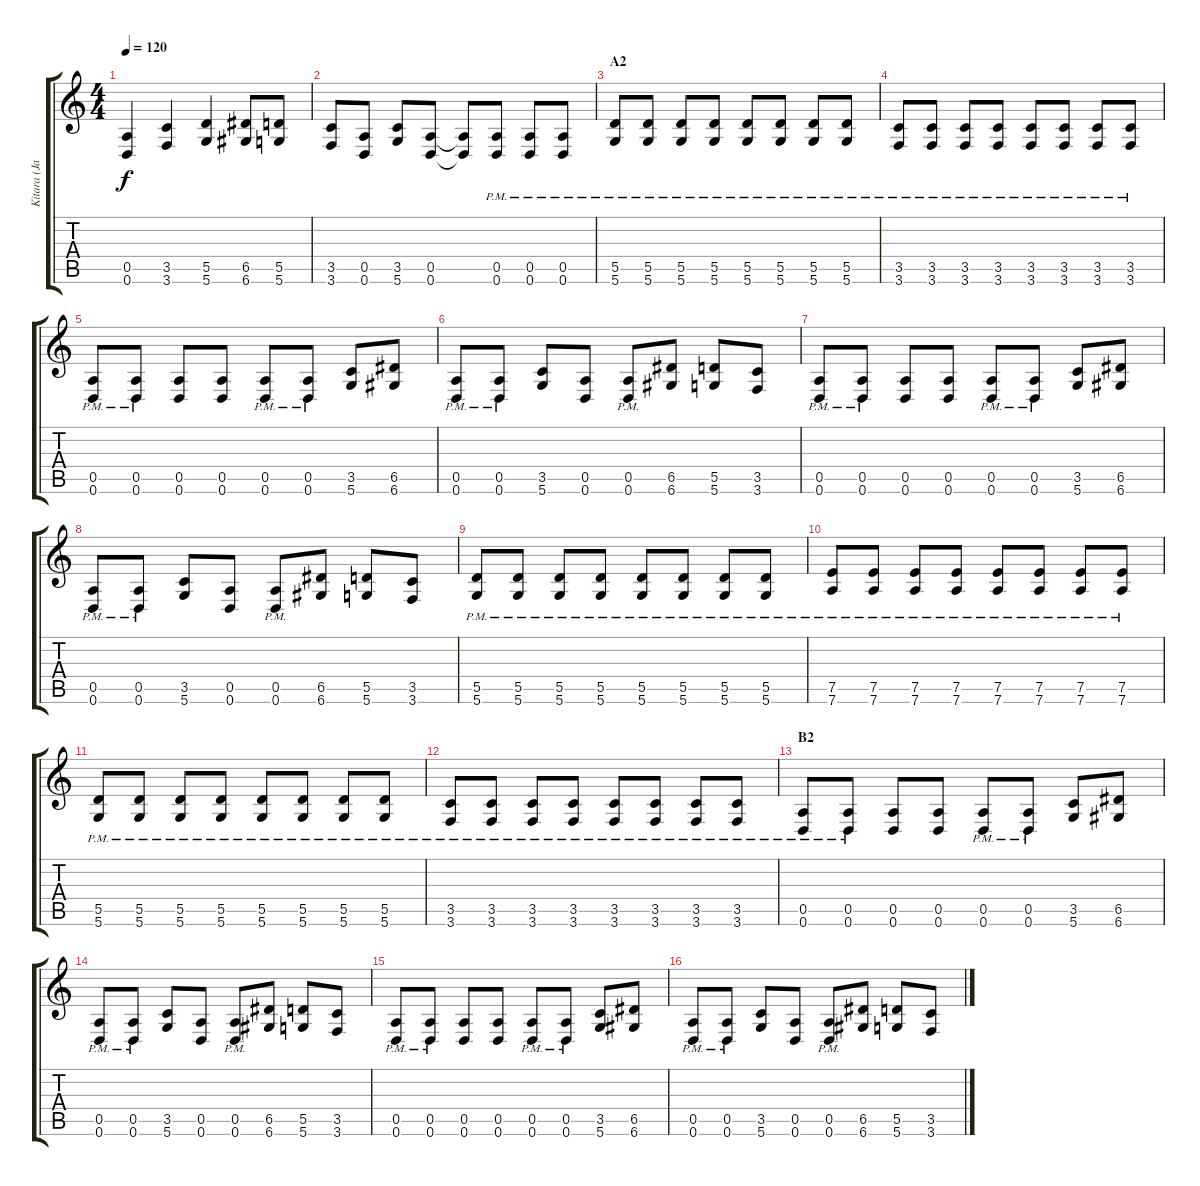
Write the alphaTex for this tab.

\track ("Kitara (Jarkko Petosalmi)" "Kitara (Ja") {instrument distortionguitar}
\staff {score tabs}
\tuning (E4 B3 G3 D3 A2 D2) {hide}
\ts (4 4)
\tempo 120
\clef g2
\ks c
(0.5 0.6).4{dy f} (3.5 3.6).4 (5.5 5.6).4 (6.5 6.6).8 (5.5 5.6).8 |
(3.5 3.6).8 (0.5 0.6).8 (3.5 5.6).8 (0.5 0.6).8 (0.5{t} 0.6{t}).8 (0.5{pm} 0.6{pm}).8 (0.5{pm} 0.6{pm}).8 (0.5{pm} 0.6{pm}).8 |
\section ("" "A2")
(5.5{pm} 5.6{pm}).8 (5.5{pm} 5.6{pm}).8 (5.5{pm} 5.6{pm}).8 (5.5{pm} 5.6{pm}).8 (5.5{pm} 5.6{pm}).8 (5.5{pm} 5.6{pm}).8 (5.5{pm} 5.6{pm}).8 (5.5{pm} 5.6{pm}).8 |
(3.5{pm} 3.6{pm}).8 (3.5{pm} 3.6{pm}).8 (3.5{pm} 3.6{pm}).8 (3.5{pm} 3.6{pm}).8 (3.5{pm} 3.6{pm}).8 (3.5{pm} 3.6{pm}).8 (3.5{pm} 3.6{pm}).8 (3.5{pm} 3.6{pm}).8 |
(0.5{pm} 0.6{pm}).8 (0.5{pm} 0.6{pm}).8 (0.5 0.6).8 (0.5 0.6).8 (0.5{pm} 0.6{pm}).8 (0.5{pm} 0.6{pm}).8 (3.5 5.6).8 (6.5 6.6).8 |
(0.5{pm} 0.6{pm}).8 (0.5{pm} 0.6{pm}).8 (3.5 5.6).8 (0.5 0.6).8 (0.5{pm} 0.6{pm}).8 (6.5 6.6).8 (5.5 5.6).8 (3.5 3.6).8 |
(0.5{pm} 0.6{pm}).8 (0.5{pm} 0.6{pm}).8 (0.5 0.6).8 (0.5 0.6).8 (0.5{pm} 0.6{pm}).8 (0.5{pm} 0.6{pm}).8 (3.5 5.6).8 (6.5 6.6).8 |
(0.5{pm} 0.6{pm}).8 (0.5{pm} 0.6{pm}).8 (3.5 5.6).8 (0.5 0.6).8 (0.5{pm} 0.6{pm}).8 (6.5 6.6).8 (5.5 5.6).8 (3.5 3.6).8 |
(5.5{pm} 5.6{pm}).8 (5.5{pm} 5.6{pm}).8 (5.5{pm} 5.6{pm}).8 (5.5{pm} 5.6{pm}).8 (5.5{pm} 5.6{pm}).8 (5.5{pm} 5.6{pm}).8 (5.5{pm} 5.6{pm}).8 (5.5{pm} 5.6{pm}).8 |
(7.5{pm} 7.6{pm}).8 (7.5{pm} 7.6{pm}).8 (7.5{pm} 7.6{pm}).8 (7.5{pm} 7.6{pm}).8 (7.5{pm} 7.6{pm}).8 (7.5{pm} 7.6{pm}).8 (7.5{pm} 7.6{pm}).8 (7.5{pm} 7.6{pm}).8 |
(5.5{pm} 5.6{pm}).8 (5.5{pm} 5.6{pm}).8 (5.5{pm} 5.6{pm}).8 (5.5{pm} 5.6{pm}).8 (5.5{pm} 5.6{pm}).8 (5.5{pm} 5.6{pm}).8 (5.5{pm} 5.6{pm}).8 (5.5{pm} 5.6{pm}).8 |
(3.5{pm} 3.6{pm}).8 (3.5{pm} 3.6{pm}).8 (3.5{pm} 3.6{pm}).8 (3.5{pm} 3.6{pm}).8 (3.5{pm} 3.6{pm}).8 (3.5{pm} 3.6{pm}).8 (3.5{pm} 3.6{pm}).8 (3.5{pm} 3.6{pm}).8 |
\section ("" "B2")
(0.5{pm} 0.6{pm}).8 (0.5{pm} 0.6{pm}).8 (0.5 0.6).8 (0.5 0.6).8 (0.5{pm} 0.6{pm}).8 (0.5{pm} 0.6{pm}).8 (3.5 5.6).8 (6.5 6.6).8 |
(0.5{pm} 0.6{pm}).8 (0.5{pm} 0.6{pm}).8 (3.5 5.6).8 (0.5 0.6).8 (0.5{pm} 0.6{pm}).8 (6.5 6.6).8 (5.5 5.6).8 (3.5 3.6).8 |
(0.5{pm} 0.6{pm}).8 (0.5{pm} 0.6{pm}).8 (0.5 0.6).8 (0.5 0.6).8 (0.5{pm} 0.6{pm}).8 (0.5{pm} 0.6{pm}).8 (3.5 5.6).8 (6.5 6.6).8 |
(0.5{pm} 0.6{pm}).8 (0.5{pm} 0.6{pm}).8 (3.5 5.6).8 (0.5 0.6).8 (0.5{pm} 0.6{pm}).8 (6.5 6.6).8 (5.5 5.6).8 (3.5 3.6).8
